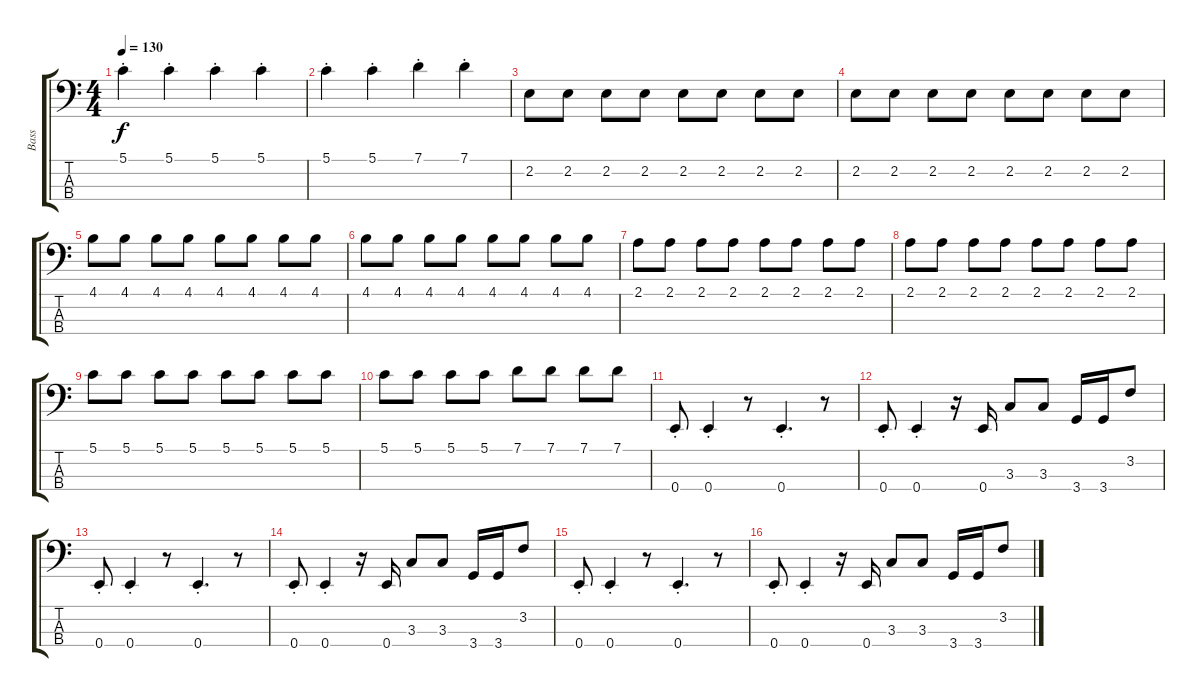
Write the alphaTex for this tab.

\track ("Bass" "Bass") {instrument electricbassfinger}
\staff {score tabs}
\tuning (G2 D2 A1 E1) {hide}
\ts (4 4)
\tempo 130
\clef f4
\ks c
5.1{st}.4{dy f} 5.1{st}.4 5.1{st}.4 5.1{st}.4 |
5.1{st}.4 5.1{st}.4 7.1{st}.4 7.1{st}.4 |
2.2.8 2.2.8 2.2.8 2.2.8 2.2.8 2.2.8 2.2.8 2.2.8 |
2.2.8 2.2.8 2.2.8 2.2.8 2.2.8 2.2.8 2.2.8 2.2.8 |
4.1.8 4.1.8 4.1.8 4.1.8 4.1.8 4.1.8 4.1.8 4.1.8 |
4.1.8 4.1.8 4.1.8 4.1.8 4.1.8 4.1.8 4.1.8 4.1.8 |
2.1.8 2.1.8 2.1.8 2.1.8 2.1.8 2.1.8 2.1.8 2.1.8 |
2.1.8 2.1.8 2.1.8 2.1.8 2.1.8 2.1.8 2.1.8 2.1.8 |
5.1.8 5.1.8 5.1.8 5.1.8 5.1.8 5.1.8 5.1.8 5.1.8 |
5.1.8 5.1.8 5.1.8 5.1.8 7.1.8 7.1.8 7.1.8 7.1.8 |
0.4{st}.8 0.4{st}.4 r.8 0.4{st}.4{d} r.8 |
0.4{st}.8 0.4{st}.4 r.16 0.4.16 3.3.8 3.3.8 3.4.16 3.4.16 3.2.8 |
0.4{st}.8 0.4{st}.4 r.8 0.4{st}.4{d} r.8 |
0.4{st}.8 0.4{st}.4 r.16 0.4.16 3.3.8 3.3.8 3.4.16 3.4.16 3.2.8 |
0.4{st}.8 0.4{st}.4 r.8 0.4{st}.4{d} r.8 |
0.4{st}.8 0.4{st}.4 r.16 0.4.16 3.3.8 3.3.8 3.4.16 3.4.16 3.2.8
